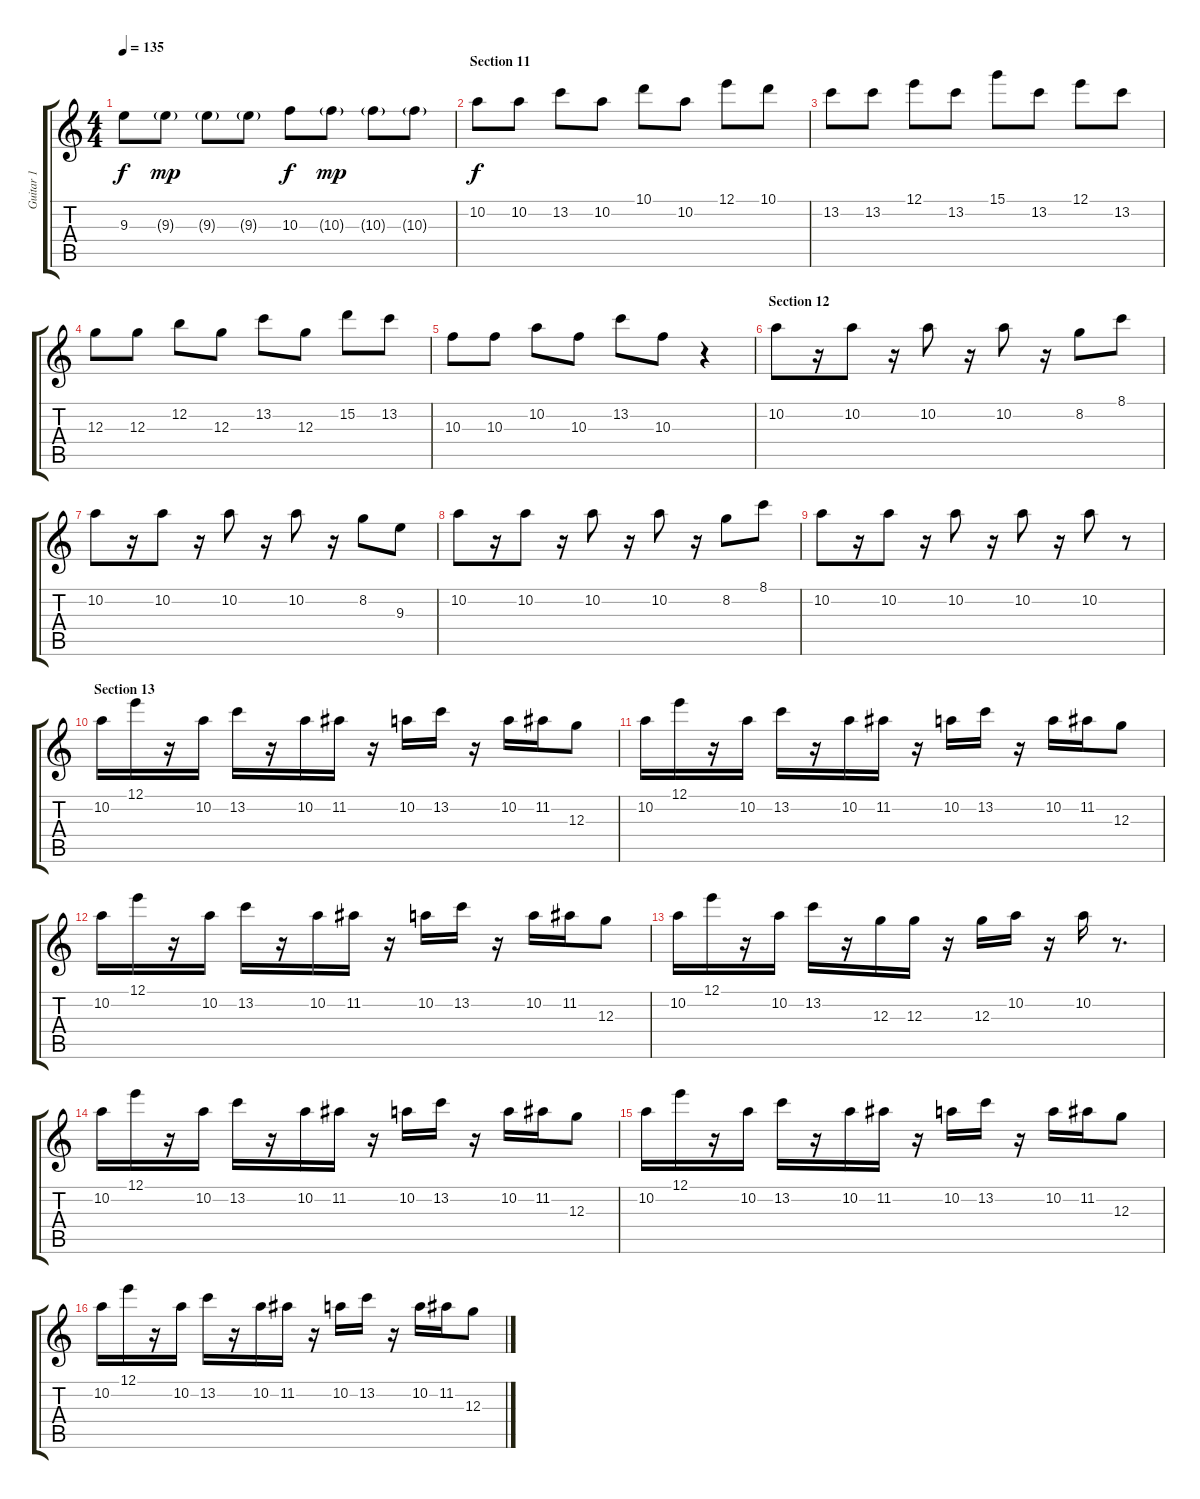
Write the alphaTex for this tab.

\track ("Guitar 1" "Guitar 1") {instrument overdrivenguitar}
\staff {score tabs}
\tuning (E4 B3 G3 D3 A2 E2) {hide}
\ts (4 4)
\tempo 135
\clef g2
\ks c
9.3.8{dy f} 9.3{g}.8{dy mp} 9.3{g}.8 9.3{g}.8 10.3.8{dy f} 10.3{g}.8{dy mp} 10.3{g}.8 10.3{g}.8 |
\section ("" "Section 11")
10.2.8{dy f} 10.2.8 13.2.8 10.2.8 10.1.8 10.2.8 12.1.8 10.1.8 |
13.2.8 13.2.8 12.1.8 13.2.8 15.1.8 13.2.8 12.1.8 13.2.8 |
12.3.8 12.3.8 12.2.8 12.3.8 13.2.8 12.3.8 15.2.8 13.2.8 |
10.3.8 10.3.8 10.2.8 10.3.8 13.2.8 10.3.8 r.4 |
\section ("" "Section 12")
10.2.8 r.16 10.2.8 r.16 10.2.8 r.16 10.2.8 r.16 8.2.8 8.1.8 |
10.2.8 r.16 10.2.8 r.16 10.2.8 r.16 10.2.8 r.16 8.2.8 9.3.8 |
10.2.8 r.16 10.2.8 r.16 10.2.8 r.16 10.2.8 r.16 8.2.8 8.1.8 |
10.2.8 r.16 10.2.8 r.16 10.2.8 r.16 10.2.8 r.16 10.2.8 r.8 |
\section ("" "Section 13")
10.2.16 12.1.16 r.16 10.2.16 13.2.16 r.16 10.2.16 11.2.16 r.16 10.2.16 13.2.16 r.16 10.2.16 11.2.16 12.3.8 |
10.2.16 12.1.16 r.16 10.2.16 13.2.16 r.16 10.2.16 11.2.16 r.16 10.2.16 13.2.16 r.16 10.2.16 11.2.16 12.3.8 |
10.2.16 12.1.16 r.16 10.2.16 13.2.16 r.16 10.2.16 11.2.16 r.16 10.2.16 13.2.16 r.16 10.2.16 11.2.16 12.3.8 |
10.2.16 12.1.16 r.16 10.2.16 13.2.16 r.16 12.3.16 12.3.16 r.16 12.3.16 10.2.16 r.16 10.2.16 r.8{d} |
10.2.16 12.1.16 r.16 10.2.16 13.2.16 r.16 10.2.16 11.2.16 r.16 10.2.16 13.2.16 r.16 10.2.16 11.2.16 12.3.8 |
10.2.16 12.1.16 r.16 10.2.16 13.2.16 r.16 10.2.16 11.2.16 r.16 10.2.16 13.2.16 r.16 10.2.16 11.2.16 12.3.8 |
10.2.16 12.1.16 r.16 10.2.16 13.2.16 r.16 10.2.16 11.2.16 r.16 10.2.16 13.2.16 r.16 10.2.16 11.2.16 12.3.8
